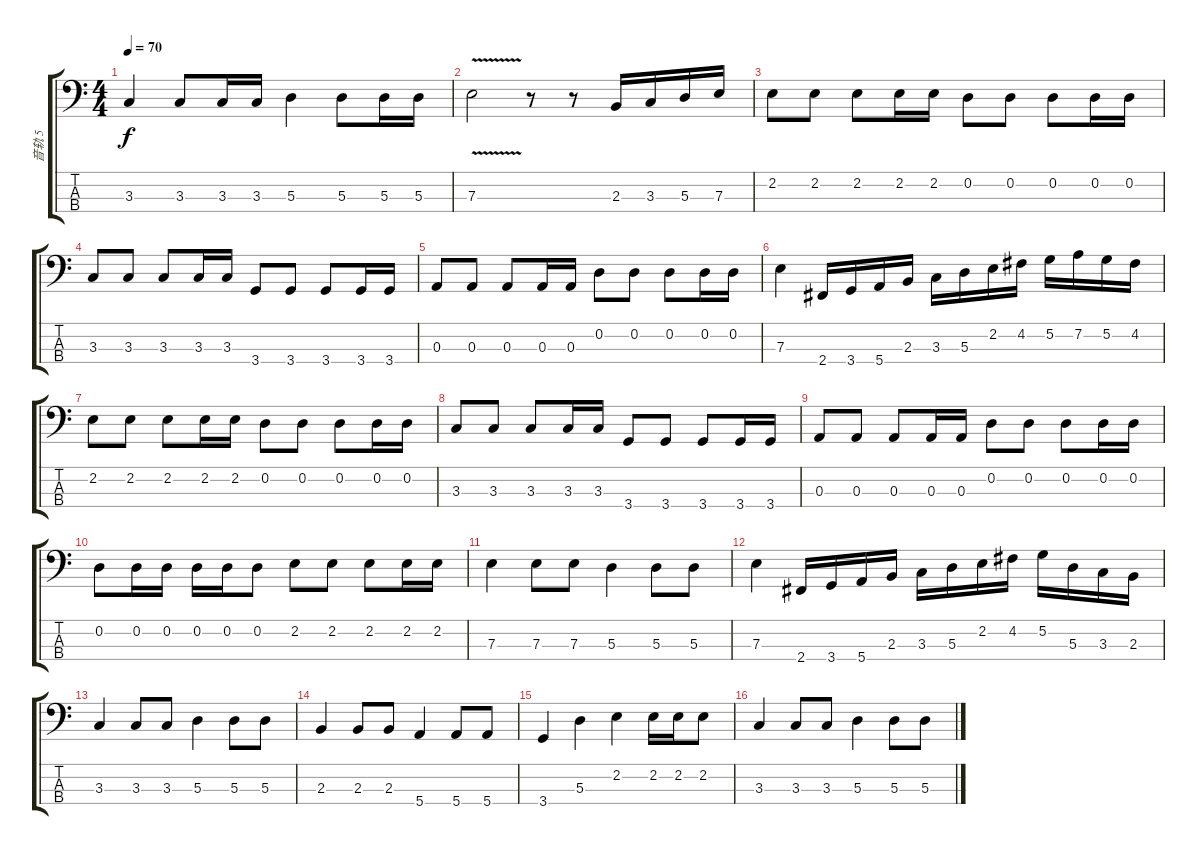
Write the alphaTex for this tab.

\track ("音轨 5" "音轨 5") {instrument electricbassfinger}
\staff {score tabs}
\tuning (G2 D2 A1 E1) {hide}
\ts (4 4)
\tempo 70
\clef f4
\ks c
3.3.4{dy f} 3.3.8 3.3.16 3.3.16 5.3.4 5.3.8 5.3.16 5.3.16 |
7.3{v}.2 r.8 r.8 2.3.16 3.3.16 5.3.16 7.3.16 |
2.2.8 2.2.8 2.2.8 2.2.16 2.2.16 0.2.8 0.2.8 0.2.8 0.2.16 0.2.16 |
3.3.8 3.3.8 3.3.8 3.3.16 3.3.16 3.4.8 3.4.8 3.4.8 3.4.16 3.4.16 |
0.3.8 0.3.8 0.3.8 0.3.16 0.3.16 0.2.8 0.2.8 0.2.8 0.2.16 0.2.16 |
7.3.4 2.4.16 3.4.16 5.4.16 2.3.16 3.3.16 5.3.16 2.2.16 4.2.16 5.2.16 7.2.16 5.2.16 4.2.16 |
2.2.8 2.2.8 2.2.8 2.2.16 2.2.16 0.2.8 0.2.8 0.2.8 0.2.16 0.2.16 |
3.3.8 3.3.8 3.3.8 3.3.16 3.3.16 3.4.8 3.4.8 3.4.8 3.4.16 3.4.16 |
0.3.8 0.3.8 0.3.8 0.3.16 0.3.16 0.2.8 0.2.8 0.2.8 0.2.16 0.2.16 |
0.2.8 0.2.16 0.2.16 0.2.16 0.2.16 0.2.8 2.2.8 2.2.8 2.2.8 2.2.16 2.2.16 |
7.3.4 7.3.8 7.3.8 5.3.4 5.3.8 5.3.8 |
7.3.4 2.4.16 3.4.16 5.4.16 2.3.16 3.3.16 5.3.16 2.2.16 4.2.16 5.2.16 5.3.16 3.3.16 2.3.16 |
3.3.4 3.3.8 3.3.8 5.3.4 5.3.8 5.3.8 |
2.3.4 2.3.8 2.3.8 5.4.4 5.4.8 5.4.8 |
3.4.4 5.3.4 2.2.4 2.2.16 2.2.16 2.2.8 |
3.3.4 3.3.8 3.3.8 5.3.4 5.3.8 5.3.8
